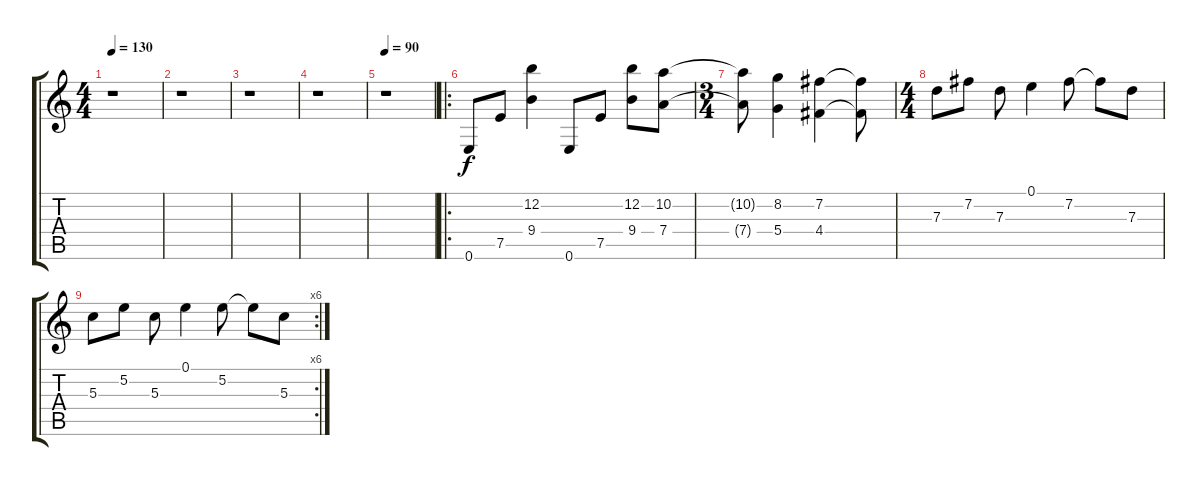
\track "" {instrument acousticguitarsteel}
\staff {score tabs}
\tuning (E4 B3 G3 D3 A2 E2) {hide}
\ts (4 4)
\tempo 130
\clef g2
\ks c
r.1{dy f} |
r.1 |
r.1 |
r.1 |
\tempo 90
r.1 |
\ro
0.6.8 7.5.8 (12.2 9.4).4 0.6.8 7.5.8 (12.2 9.4).8 (10.2 7.4).8 |
\ts (3 4)
(10.2{t} 7.4{t}).8 (8.2 5.4).4 (7.2 4.4).4 (7.2{t} 4.4{t}).8 |
\ts (4 4)
7.3.8 7.2.8 7.3.8 0.1.4 7.2.8 7.2{t}.8 7.3.8 |
\rc 6
5.3.8 5.2.8 5.3.8 0.1.4 5.2.8 5.2{t}.8 5.3.8
